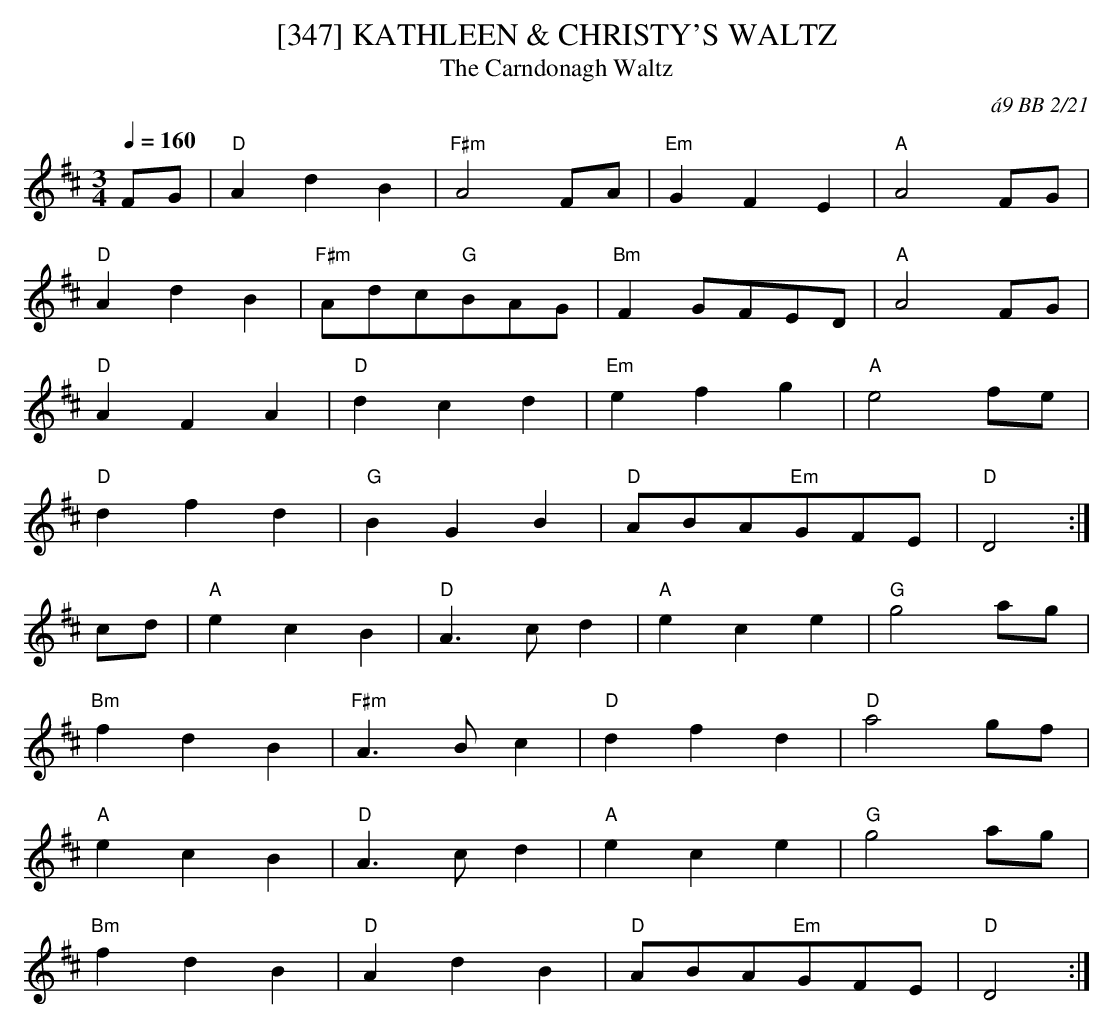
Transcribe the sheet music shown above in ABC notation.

X:1
T:[347] KATHLEEN & CHRISTY'S WALTZ
T:The Carndonagh Waltz
C:\'a9 BB 2/21
M:3/4
Q:1/4=160
L:1/4
K:D
F/G/|"D"A d B | "F#m"A2 F/A/ |"Em"G F E | "A"A2 F/G/|
"D"A d B |"F#m"A/d/c/"G"B/A/G/|"Bm"F G/F/E/D/|"A"A2F/G/|
"D"A F A | "D"d c d| "Em" e f g | "A"e2 f/e/|
"D"d f d | "G"B G B | "D"A/B/A/"Em"G/F/E/ | "D"D2:|%%
c/d/|"A"e c B|"D"A> c d|"A" e c e |"G" g2 a/g/|
"Bm" f d B | "F#m" A> B c|"D" d f d |"D" a2 g/f/|
"A"e c B|"D"A> c d|"A" e c e |"G" g2 a/g/|
"Bm" f d B | "D" A d B| "D"A/B/A/"Em"G/F/E/ | "D"D2:|
